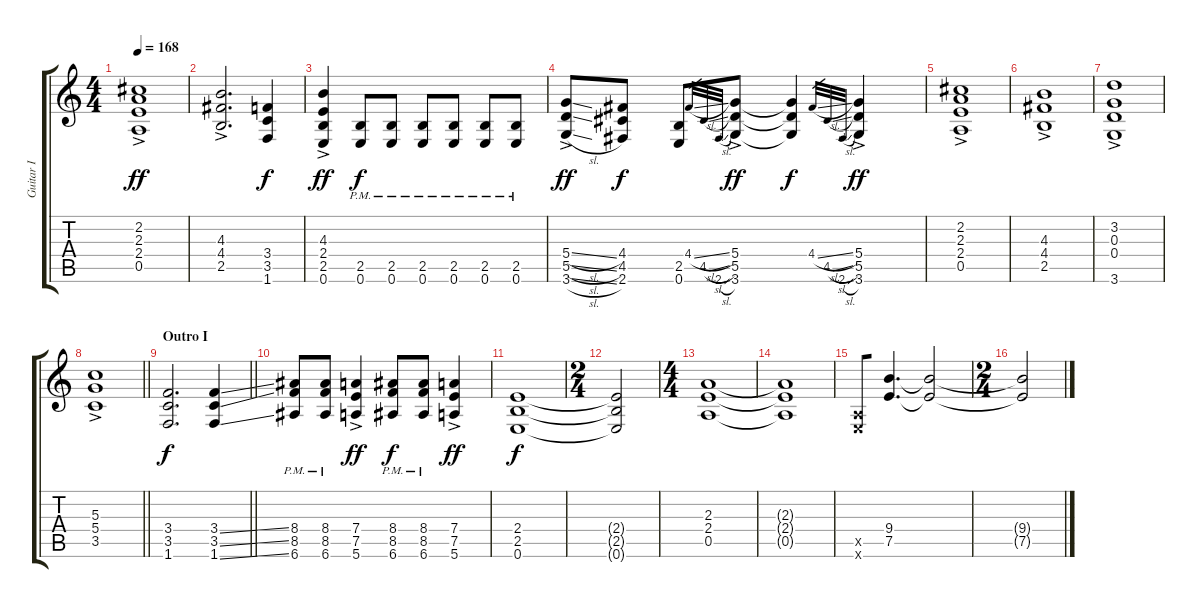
\track ("Guitar I" "Guitar I") {instrument acousticguitarsteel}
\staff {score tabs}
\tuning (E4 B3 G3 D3 A2 E2) {hide}
\ts (4 4)
\tempo 168
\clef g2
\ks c
(2.2{ac} 2.3{ac} 2.4{ac} 0.5{ac}).1{dy ff} |
(4.3{ac} 4.4{ac} 2.5{ac}).2{d} (3.4 3.5 1.6).4{dy f} |
(4.3{ac} 2.4{ac} 2.5{ac} 0.6{ac}).4{dy ff} (2.5{pm} 0.6{pm}).8{dy f} (2.5{pm} 0.6{pm}).8 (2.5{pm} 0.6{pm}).8 (2.5{pm} 0.6{pm}).8 (2.5{pm} 0.6{pm}).8 (2.5{pm} 0.6{pm}).8 |
(5.4{sl ac} 5.5{sl ac} 3.6{sl ac}).8{dy ff} (4.4 4.5 2.6).8{dy f} (2.5 0.6).8 4.4{sl}.32{gr} 4.5{sl}.32{gr} 2.6{sl}.32{gr} (5.4{ac} 5.5{ac} 3.6{ac}).8{dy ff} (5.4{t} 5.5{t} 3.6{t}).4{dy f} 4.4{sl}.32{gr} 4.5{sl}.32{gr} 2.6{sl}.32{gr} (5.4{ac} 5.5{ac} 3.6{ac}).4{dy ff} |
(2.2{ac} 2.3{ac} 2.4{ac} 0.5{ac}).1 |
(4.3{ac} 4.4{ac} 2.5{ac}).1 |
(3.2{ac} 0.3{ac} 0.4{ac} 3.6{ac}).1 |
\barLineRight lightlight
(5.3{ac} 5.4{ac} 3.5{ac}).1 |
\section ("" "Outro I")
\barLineRight lightlight
(3.4 3.5 1.6).2{d dy f beam merge} (3.4{ss} 3.5{ss} 1.6{ss}).4 |
(8.4{pm} 8.5{pm} 6.6{pm}).8 (8.4{pm} 8.5{pm} 6.6{pm}).8 (7.4{ac} 7.5{ac} 5.6{ac}).4{dy ff} (8.4{pm} 8.5{pm} 6.6{pm}).8{dy f} (8.4{pm} 8.5{pm} 6.6{pm}).8 (7.4{ac} 7.5{ac} 5.6{ac}).4{dy ff} |
(2.4 2.5 0.6).1{dy f} |
\ts (2 4)
(2.4{t} 2.5{t} 0.6{t}).2 |
\ts (4 4)
(2.3 2.4 0.5).1 |
(2.3{t} 2.4{t} 0.5{t}).1 |
(0.5{x} 0.6{x}).8{beam merge} (9.4 7.5).4{d beam merge} (9.4{t} 7.5{t}).2 |
\ts (2 4)
(9.4{t} 7.5{t}).2
